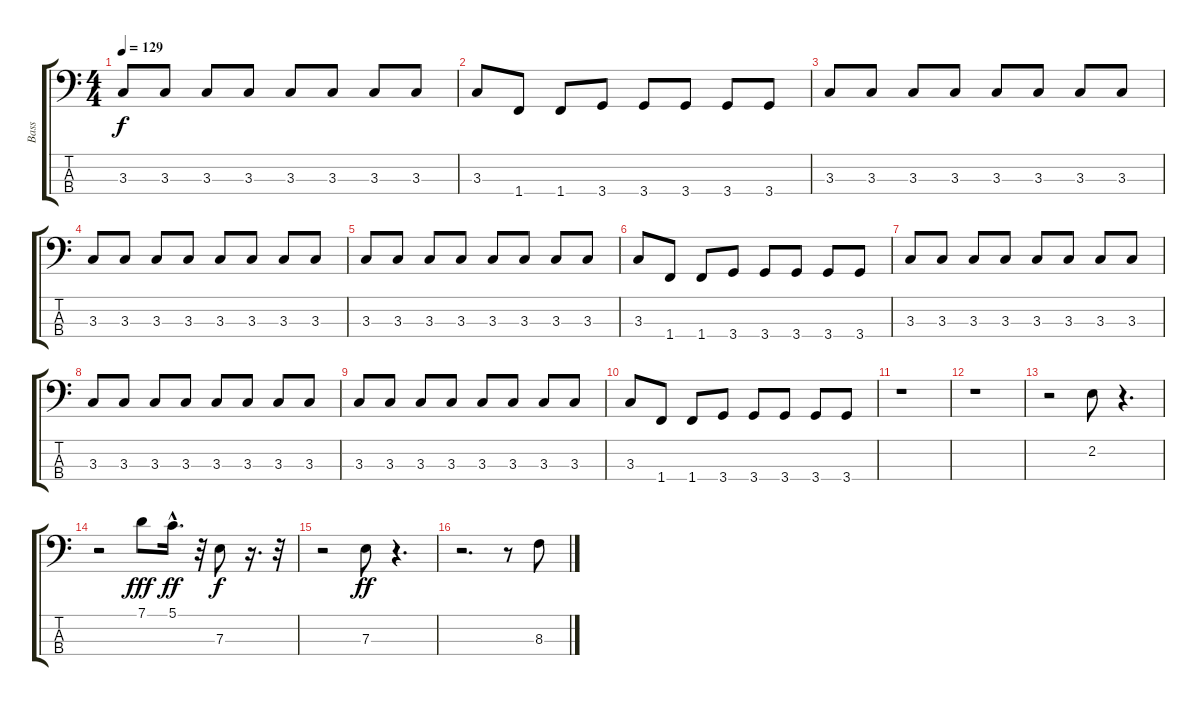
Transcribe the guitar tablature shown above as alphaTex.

\track ("Bass" "Bass") {instrument electricbassfinger}
\staff {score tabs}
\tuning (G2 D2 A1 E1) {hide}
\ts (4 4)
\tempo 129
\clef f4
\ks c
3.3.8{dy f} 3.3.8 3.3.8 3.3.8 3.3.8 3.3.8 3.3.8 3.3.8 |
3.3.8 1.4.8 1.4.8 3.4.8 3.4.8 3.4.8 3.4.8 3.4.8 |
3.3.8 3.3.8 3.3.8 3.3.8 3.3.8 3.3.8 3.3.8 3.3.8 |
3.3.8 3.3.8 3.3.8 3.3.8 3.3.8 3.3.8 3.3.8 3.3.8 |
3.3.8 3.3.8 3.3.8 3.3.8 3.3.8 3.3.8 3.3.8 3.3.8 |
3.3.8 1.4.8 1.4.8 3.4.8 3.4.8 3.4.8 3.4.8 3.4.8 |
3.3.8 3.3.8 3.3.8 3.3.8 3.3.8 3.3.8 3.3.8 3.3.8 |
3.3.8 3.3.8 3.3.8 3.3.8 3.3.8 3.3.8 3.3.8 3.3.8 |
3.3.8 3.3.8 3.3.8 3.3.8 3.3.8 3.3.8 3.3.8 3.3.8 |
3.3.8 1.4.8 1.4.8 3.4.8 3.4.8 3.4.8 3.4.8 3.4.8 |
r.1 |
r.1 |
r.2 2.2.8 r.4{d} |
r.2 7.1.8{dy fff} 5.1{hac}.16{d dy ff} r.32 7.3.8{dy f} r.16{d} r.32 |
r.2 7.3.8{dy ff} r.4{d} |
r.2{d} r.8 8.3.8
